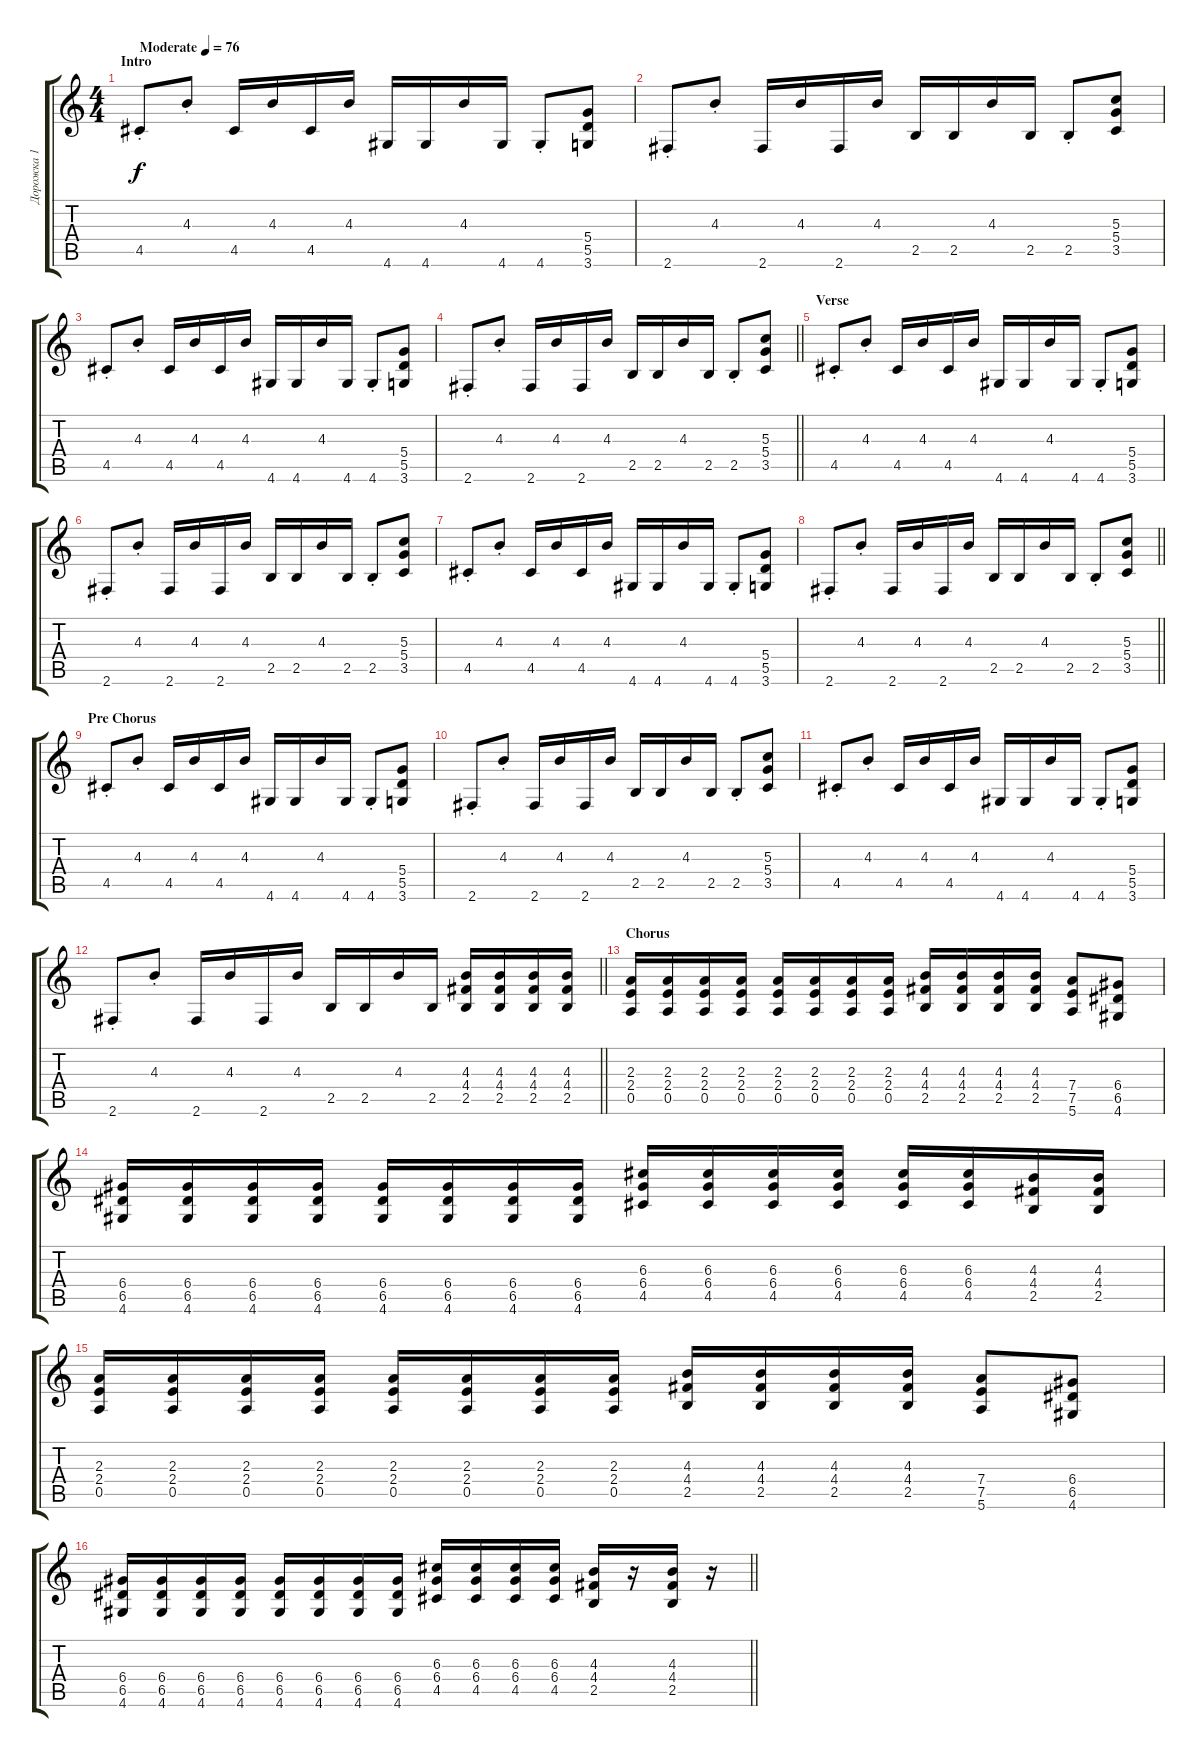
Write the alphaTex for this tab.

\track ("Дорожка 1" "Дорожка 1") {instrument distortionguitar}
\staff {score tabs}
\tuning (E4 B3 G3 D3 A2 E2) {hide}
\ts (4 4)
\section ("" "Intro")
\tempo (76 "Moderate")
\clef g2
\ks c
4.5{st}.8{dy f instrument distortionguitar} 4.3{st}.8 4.5.16 4.3.16 4.5.16 4.3.16 4.6.16 4.6.16 4.3.16 4.6.16 4.6{st}.8 (5.4 5.5 3.6).8 |
2.6{st}.8 4.3{st}.8 2.6.16 4.3.16 2.6.16 4.3.16 2.5.16 2.5.16 4.3.16 2.5.16 2.5{st}.8 (5.3 5.4 3.5).8 |
4.5{st}.8 4.3{st}.8 4.5.16 4.3.16 4.5.16 4.3.16 4.6.16 4.6.16 4.3.16 4.6.16 4.6{st}.8 (5.4 5.5 3.6).8 |
\barLineRight lightlight
2.6{st}.8 4.3{st}.8 2.6.16 4.3.16 2.6.16 4.3.16 2.5.16 2.5.16 4.3.16 2.5.16 2.5{st}.8 (5.3 5.4 3.5).8 |
\section ("" "Verse")
4.5{st}.8 4.3{st}.8 4.5.16 4.3.16 4.5.16 4.3.16 4.6.16 4.6.16 4.3.16 4.6.16 4.6{st}.8 (5.4 5.5 3.6).8 |
2.6{st}.8 4.3{st}.8 2.6.16 4.3.16 2.6.16 4.3.16 2.5.16 2.5.16 4.3.16 2.5.16 2.5{st}.8 (5.3 5.4 3.5).8 |
4.5{st}.8 4.3{st}.8 4.5.16 4.3.16 4.5.16 4.3.16 4.6.16 4.6.16 4.3.16 4.6.16 4.6{st}.8 (5.4 5.5 3.6).8 |
\barLineRight lightlight
2.6{st}.8 4.3{st}.8 2.6.16 4.3.16 2.6.16 4.3.16 2.5.16 2.5.16 4.3.16 2.5.16 2.5{st}.8 (5.3 5.4 3.5).8 |
\section ("" "Pre Chorus")
4.5{st}.8 4.3{st}.8 4.5.16 4.3.16 4.5.16 4.3.16 4.6.16 4.6.16 4.3.16 4.6.16 4.6{st}.8 (5.4 5.5 3.6).8 |
2.6{st}.8 4.3{st}.8 2.6.16 4.3.16 2.6.16 4.3.16 2.5.16 2.5.16 4.3.16 2.5.16 2.5{st}.8 (5.3 5.4 3.5).8 |
4.5{st}.8 4.3{st}.8 4.5.16 4.3.16 4.5.16 4.3.16 4.6.16 4.6.16 4.3.16 4.6.16 4.6{st}.8 (5.4 5.5 3.6).8 |
\barLineRight lightlight
2.6{st}.8 4.3{st}.8 2.6.16 4.3.16 2.6.16 4.3.16 2.5.16 2.5.16 4.3.16 2.5.16 (4.3 4.4 2.5).16 (4.3 4.4 2.5).16 (4.3 4.4 2.5).16 (4.3 4.4 2.5).16 |
\section ("" "Chorus")
(2.3 2.4 0.5).16 (2.3 2.4 0.5).16 (2.3 2.4 0.5).16 (2.3 2.4 0.5).16 (2.3 2.4 0.5).16 (2.3 2.4 0.5).16 (2.3 2.4 0.5).16 (2.3 2.4 0.5).16 (4.3 4.4 2.5).16 (4.3 4.4 2.5).16 (4.3 4.4 2.5).16 (4.3 4.4 2.5).16 (7.4 7.5 5.6).8 (6.4 6.5 4.6).8 |
(6.4 6.5 4.6).16 (6.4 6.5 4.6).16 (6.4 6.5 4.6).16 (6.4 6.5 4.6).16 (6.4 6.5 4.6).16 (6.4 6.5 4.6).16 (6.4 6.5 4.6).16 (6.4 6.5 4.6).16 (6.3 6.4 4.5).16 (6.3 6.4 4.5).16 (6.3 6.4 4.5).16 (6.3 6.4 4.5).16 (6.3 6.4 4.5).16 (6.3 6.4 4.5).16 (4.3 4.4 2.5).16 (4.3 4.4 2.5).16 |
(2.3 2.4 0.5).16 (2.3 2.4 0.5).16 (2.3 2.4 0.5).16 (2.3 2.4 0.5).16 (2.3 2.4 0.5).16 (2.3 2.4 0.5).16 (2.3 2.4 0.5).16 (2.3 2.4 0.5).16 (4.3 4.4 2.5).16 (4.3 4.4 2.5).16 (4.3 4.4 2.5).16 (4.3 4.4 2.5).16 (7.4 7.5 5.6).8 (6.4 6.5 4.6).8 |
\barLineRight lightlight
(6.4 6.5 4.6).16 (6.4 6.5 4.6).16 (6.4 6.5 4.6).16 (6.4 6.5 4.6).16 (6.4 6.5 4.6).16 (6.4 6.5 4.6).16 (6.4 6.5 4.6).16 (6.4 6.5 4.6).16 (6.3 6.4 4.5).16 (6.3 6.4 4.5).16 (6.3 6.4 4.5).16 (6.3 6.4 4.5).16 (4.3 4.4 2.5).16 r.16 (4.3 4.4 2.5).16 r.16
